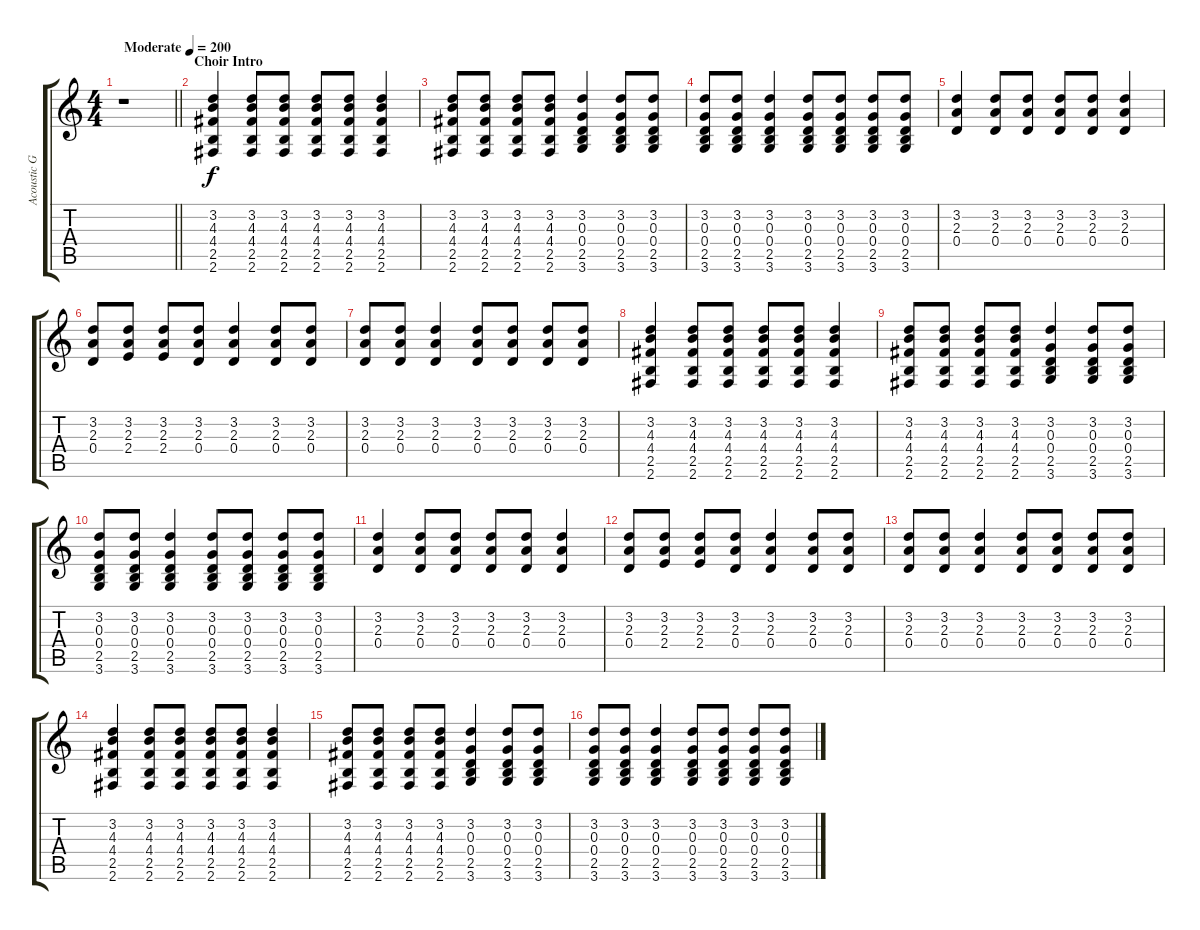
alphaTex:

\track ("Acoustic Guitar" "Acoustic G") {instrument acousticguitarsteel}
\staff {score tabs}
\tuning (E4 B3 G3 D3 A2 E2) {hide}
\ts (4 4)
\tempo (200 "Moderate")
\clef g2
\barLineRight lightlight
\ks c
r.1{dy f instrument acousticguitarsteel} |
\section ("" "Choir Intro")
(3.2 4.3 4.4 2.5 2.6).4 (3.2 4.3 4.4 2.5 2.6).8 (3.2 4.3 4.4 2.5 2.6).8 (3.2 4.3 4.4 2.5 2.6).8 (3.2 4.3 4.4 2.5 2.6).8 (3.2 4.3 4.4 2.5 2.6).4 |
(3.2 4.3 4.4 2.5 2.6).8 (3.2 4.3 4.4 2.5 2.6).8 (3.2 4.3 4.4 2.5 2.6).8 (3.2 4.3 4.4 2.5 2.6).8 (3.2 0.3 0.4 2.5 3.6).4 (3.2 0.3 0.4 2.5 3.6).8 (3.2 0.3 0.4 2.5 3.6).8 |
(3.2 0.3 0.4 2.5 3.6).8 (3.2 0.3 0.4 2.5 3.6).8 (3.2 0.3 0.4 2.5 3.6).4 (3.2 0.3 0.4 2.5 3.6).8 (3.2 0.3 0.4 2.5 3.6).8 (3.2 0.3 0.4 2.5 3.6).8 (3.2 0.3 0.4 2.5 3.6).8 |
(3.2 2.3 0.4).4 (3.2 2.3 0.4).8 (3.2 2.3 0.4).8 (3.2 2.3 0.4).8 (3.2 2.3 0.4).8 (3.2 2.3 0.4).4 |
(3.2 2.3 0.4).8 (3.2 2.3 2.4).8 (3.2 2.3 2.4).8 (3.2 2.3 0.4).8 (3.2 2.3 0.4).4 (3.2 2.3 0.4).8 (3.2 2.3 0.4).8 |
(3.2 2.3 0.4).8 (3.2 2.3 0.4).8 (3.2 2.3 0.4).4 (3.2 2.3 0.4).8 (3.2 2.3 0.4).8 (3.2 2.3 0.4).8 (3.2 2.3 0.4).8 |
(3.2 4.3 4.4 2.5 2.6).4 (3.2 4.3 4.4 2.5 2.6).8 (3.2 4.3 4.4 2.5 2.6).8 (3.2 4.3 4.4 2.5 2.6).8 (3.2 4.3 4.4 2.5 2.6).8 (3.2 4.3 4.4 2.5 2.6).4 |
(3.2 4.3 4.4 2.5 2.6).8 (3.2 4.3 4.4 2.5 2.6).8 (3.2 4.3 4.4 2.5 2.6).8 (3.2 4.3 4.4 2.5 2.6).8 (3.2 0.3 0.4 2.5 3.6).4 (3.2 0.3 0.4 2.5 3.6).8 (3.2 0.3 0.4 2.5 3.6).8 |
(3.2 0.3 0.4 2.5 3.6).8 (3.2 0.3 0.4 2.5 3.6).8 (3.2 0.3 0.4 2.5 3.6).4 (3.2 0.3 0.4 2.5 3.6).8 (3.2 0.3 0.4 2.5 3.6).8 (3.2 0.3 0.4 2.5 3.6).8 (3.2 0.3 0.4 2.5 3.6).8 |
(3.2 2.3 0.4).4 (3.2 2.3 0.4).8 (3.2 2.3 0.4).8 (3.2 2.3 0.4).8 (3.2 2.3 0.4).8 (3.2 2.3 0.4).4 |
(3.2 2.3 0.4).8 (3.2 2.3 2.4).8 (3.2 2.3 2.4).8 (3.2 2.3 0.4).8 (3.2 2.3 0.4).4 (3.2 2.3 0.4).8 (3.2 2.3 0.4).8 |
(3.2 2.3 0.4).8 (3.2 2.3 0.4).8 (3.2 2.3 0.4).4 (3.2 2.3 0.4).8 (3.2 2.3 0.4).8 (3.2 2.3 0.4).8 (3.2 2.3 0.4).8 |
(3.2 4.3 4.4 2.5 2.6).4 (3.2 4.3 4.4 2.5 2.6).8 (3.2 4.3 4.4 2.5 2.6).8 (3.2 4.3 4.4 2.5 2.6).8 (3.2 4.3 4.4 2.5 2.6).8 (3.2 4.3 4.4 2.5 2.6).4 |
(3.2 4.3 4.4 2.5 2.6).8 (3.2 4.3 4.4 2.5 2.6).8 (3.2 4.3 4.4 2.5 2.6).8 (3.2 4.3 4.4 2.5 2.6).8 (3.2 0.3 0.4 2.5 3.6).4 (3.2 0.3 0.4 2.5 3.6).8 (3.2 0.3 0.4 2.5 3.6).8 |
(3.2 0.3 0.4 2.5 3.6).8 (3.2 0.3 0.4 2.5 3.6).8 (3.2 0.3 0.4 2.5 3.6).4 (3.2 0.3 0.4 2.5 3.6).8 (3.2 0.3 0.4 2.5 3.6).8 (3.2 0.3 0.4 2.5 3.6).8 (3.2 0.3 0.4 2.5 3.6).8
